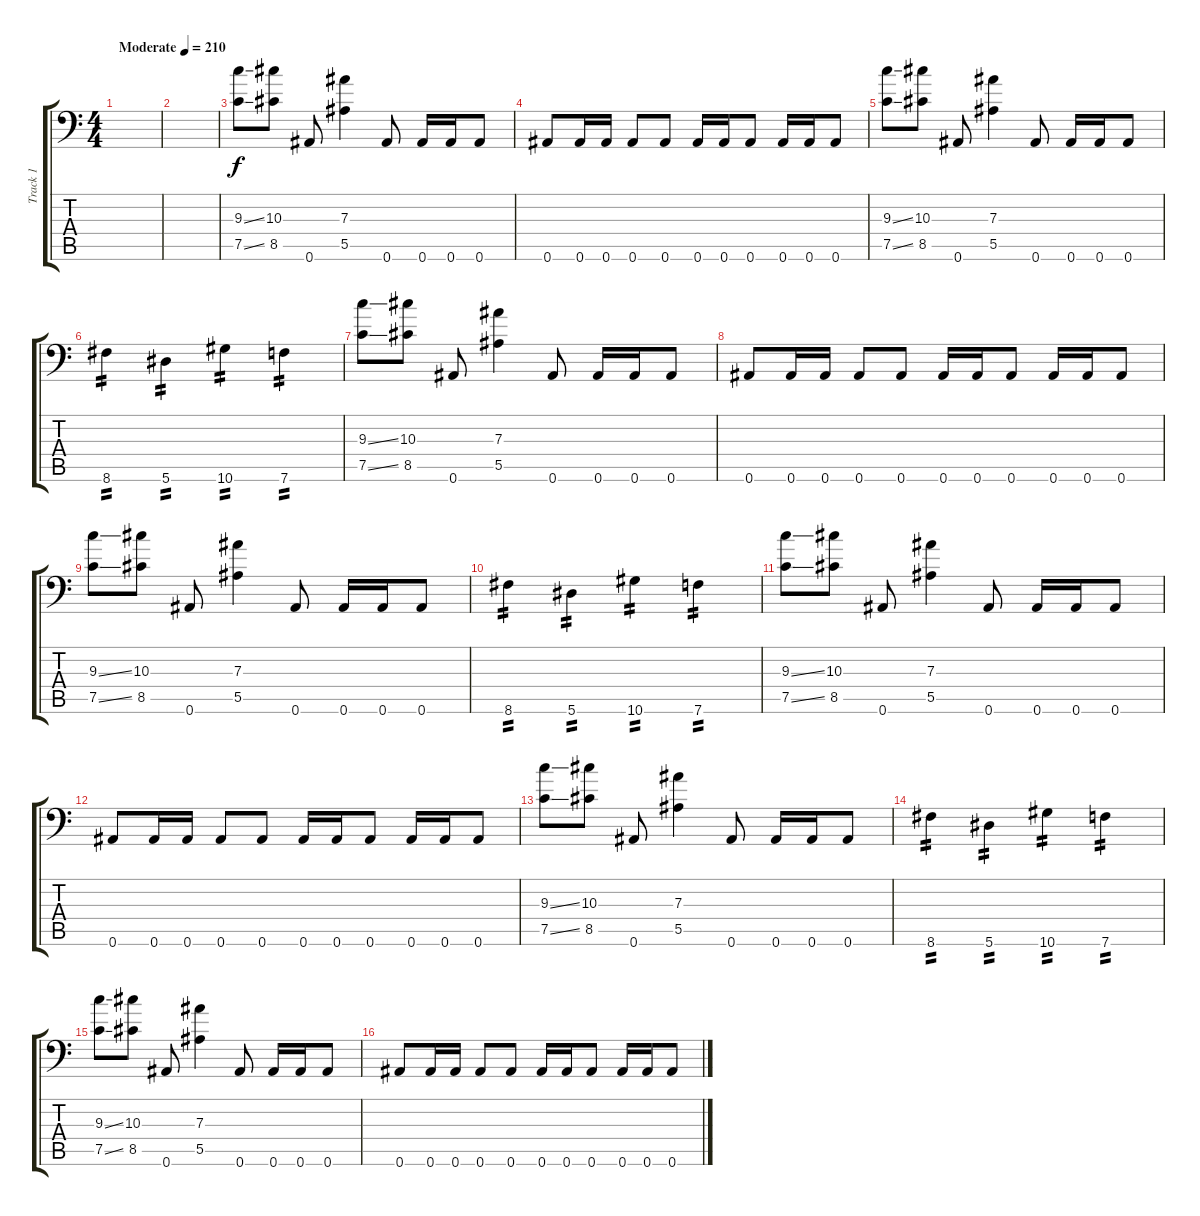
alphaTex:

\track ("Track 1" "Track 1") {instrument distortionguitar}
\staff {score tabs}
\tuning (C4 G3 Eb3 Bb2 F2 Bb1) {hide}
\ts (4 4)
\tempo (210 "Moderate")
\clef f4
\ks c
|
|
(9.3{ss} 7.5{ss}).8 (10.3 8.5).8 0.6.8 (7.3 5.5).4 0.6.8 0.6.16 0.6.16 0.6.8 |
0.6.8 0.6.16 0.6.16 0.6.8 0.6.8 0.6.16 0.6.16 0.6.8 0.6.16 0.6.16 0.6.8 |
(9.3{ss} 7.5{ss}).8 (10.3 8.5).8 0.6.8 (7.3 5.5).4 0.6.8 0.6.16 0.6.16 0.6.8 |
8.6.4{tp 2} 5.6.4{tp 2} 10.6.4{tp 2} 7.6.4{tp 2} |
(9.3{ss} 7.5{ss}).8 (10.3 8.5).8 0.6.8 (7.3 5.5).4 0.6.8 0.6.16 0.6.16 0.6.8 |
0.6.8 0.6.16 0.6.16 0.6.8 0.6.8 0.6.16 0.6.16 0.6.8 0.6.16 0.6.16 0.6.8 |
(9.3{ss} 7.5{ss}).8 (10.3 8.5).8 0.6.8 (7.3 5.5).4 0.6.8 0.6.16 0.6.16 0.6.8 |
8.6.4{tp 2} 5.6.4{tp 2} 10.6.4{tp 2} 7.6.4{tp 2} |
(9.3{ss} 7.5{ss}).8 (10.3 8.5).8 0.6.8 (7.3 5.5).4 0.6.8 0.6.16 0.6.16 0.6.8 |
0.6.8 0.6.16 0.6.16 0.6.8 0.6.8 0.6.16 0.6.16 0.6.8 0.6.16 0.6.16 0.6.8 |
(9.3{ss} 7.5{ss}).8 (10.3 8.5).8 0.6.8 (7.3 5.5).4 0.6.8 0.6.16 0.6.16 0.6.8 |
8.6.4{tp 2} 5.6.4{tp 2} 10.6.4{tp 2} 7.6.4{tp 2} |
(9.3{ss} 7.5{ss}).8 (10.3 8.5).8 0.6.8 (7.3 5.5).4 0.6.8 0.6.16 0.6.16 0.6.8 |
0.6.8 0.6.16 0.6.16 0.6.8 0.6.8 0.6.16 0.6.16 0.6.8 0.6.16 0.6.16 0.6.8
